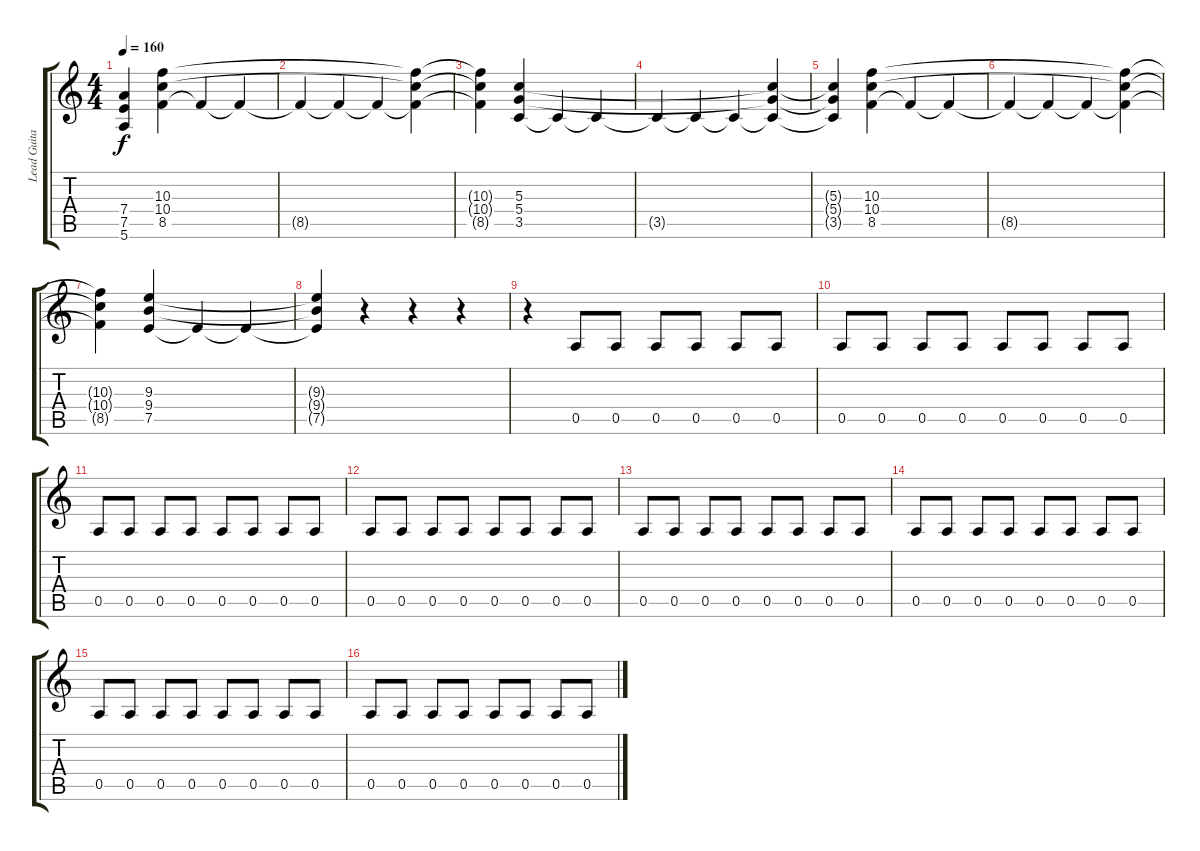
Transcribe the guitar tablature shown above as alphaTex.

\track ("Lead Guitar" "Lead Guita") {instrument distortionguitar}
\staff {score tabs}
\tuning (E4 B3 G3 D3 A2 E2) {hide}
\ts (4 4)
\tempo 160
\clef g2
\ks c
(7.4{t} 7.5{t} 5.6{t}).4{dy f} (10.3 10.4 8.5).4 8.5{t}.4 8.5{t}.4 |
8.5{t}.4 8.5{t}.4 8.5{t}.4 (10.3{t} 10.4{t} 8.5{t}).4 |
(10.3{t} 10.4{t} 8.5{t}).4 (5.3 5.4 3.5).4 3.5{t}.4 3.5{t}.4 |
3.5{t}.4 3.5{t}.4 3.5{t}.4 (5.3{t} 5.4{t} 3.5{t}).4 |
(5.3{t} 5.4{t} 3.5{t}).4 (10.3 10.4 8.5).4 8.5{t}.4 8.5{t}.4 |
8.5{t}.4 8.5{t}.4 8.5{t}.4 (10.3{t} 10.4{t} 8.5{t}).4 |
(10.3{t} 10.4{t} 8.5{t}).4 (9.3 9.4 7.5).4 7.5{t}.4 7.5{t}.4 |
(9.3{t} 9.4{t} 7.5{t}).4 r.4 r.4 r.4 |
r.4 0.5.8{instrument electricguitarmuted} 0.5.8 0.5.8 0.5.8 0.5.8 0.5.8 |
0.5.8 0.5.8 0.5.8 0.5.8 0.5.8 0.5.8 0.5.8 0.5.8 |
0.5.8 0.5.8 0.5.8 0.5.8 0.5.8 0.5.8 0.5.8 0.5.8 |
0.5.8 0.5.8 0.5.8 0.5.8 0.5.8 0.5.8 0.5.8 0.5.8 |
0.5.8 0.5.8 0.5.8 0.5.8 0.5.8 0.5.8 0.5.8 0.5.8 |
0.5.8 0.5.8 0.5.8 0.5.8 0.5.8 0.5.8 0.5.8 0.5.8 |
0.5.8 0.5.8 0.5.8 0.5.8 0.5.8 0.5.8 0.5.8 0.5.8 |
0.5.8 0.5.8 0.5.8 0.5.8 0.5.8 0.5.8 0.5.8 0.5.8
